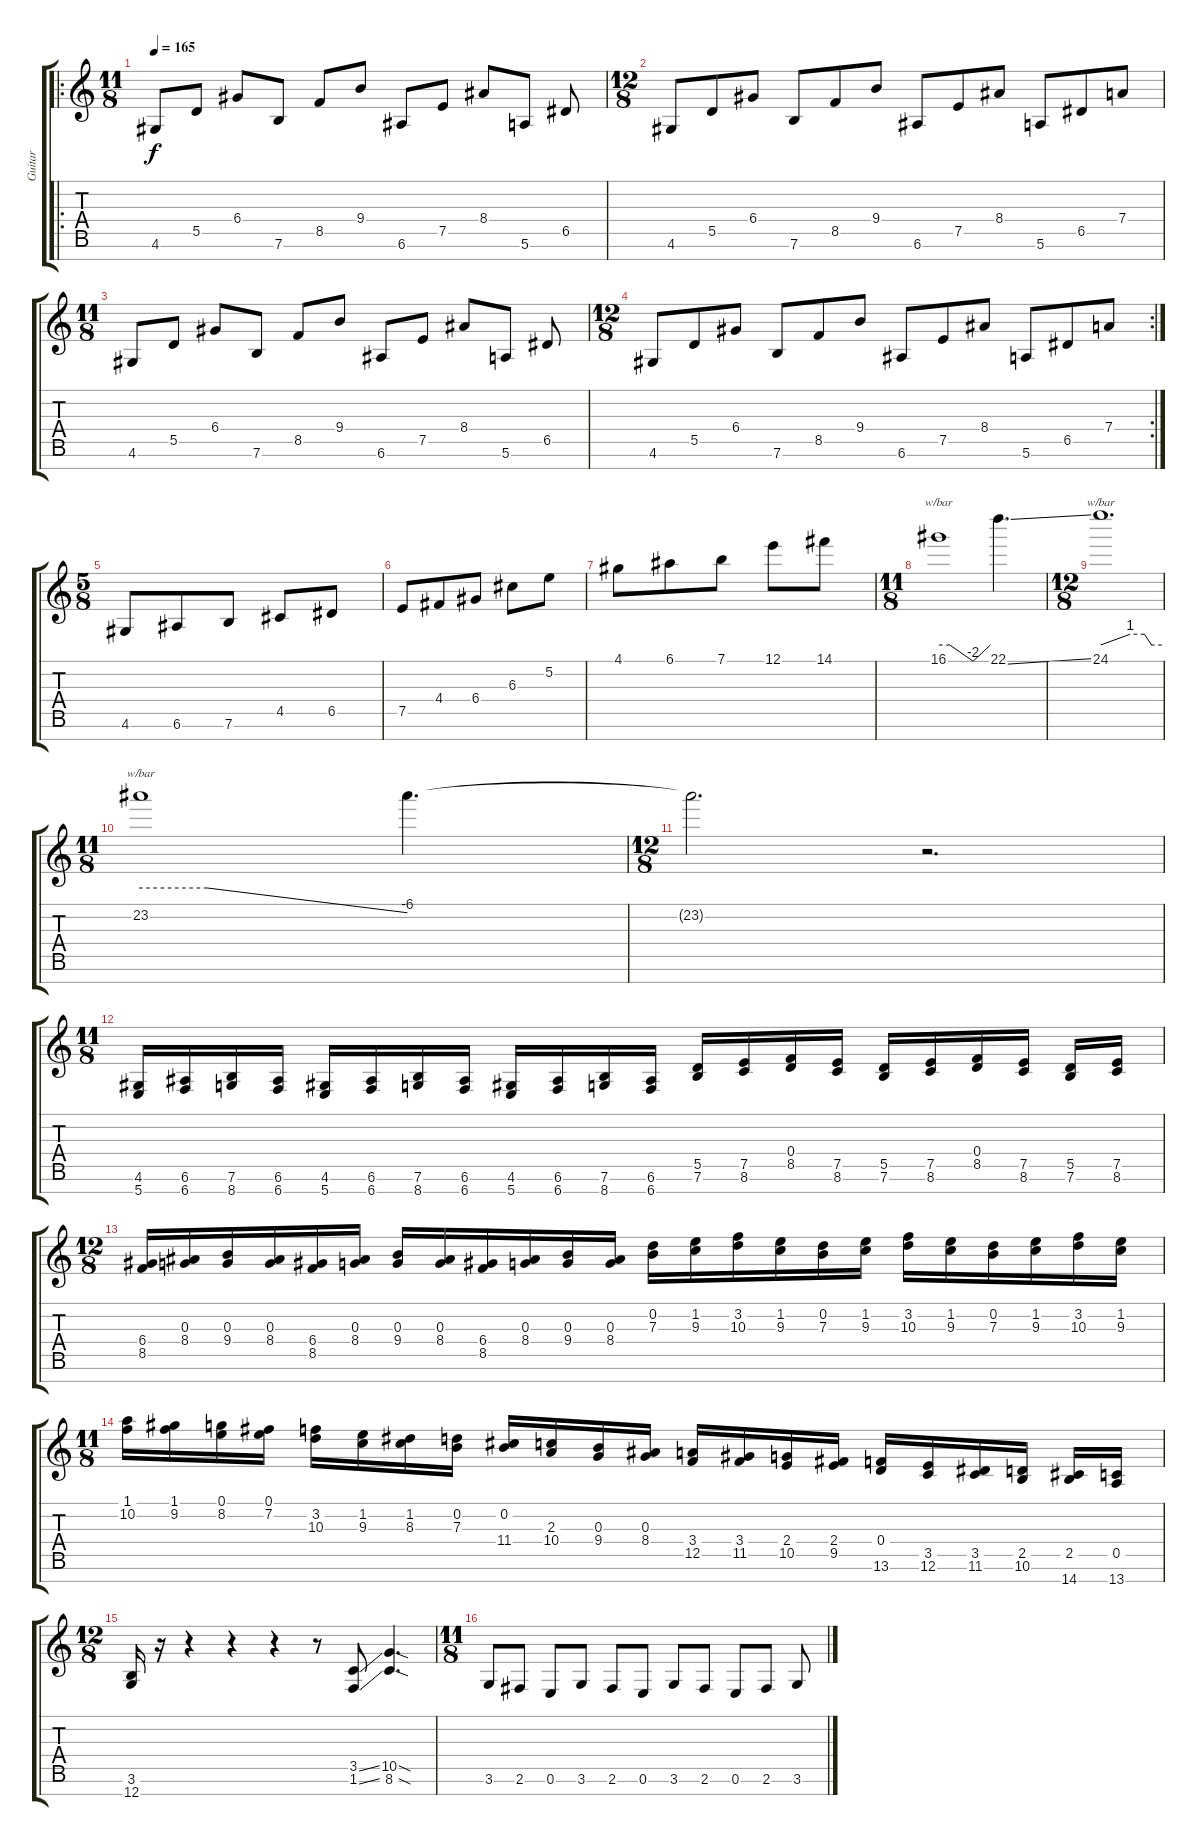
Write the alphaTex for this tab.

\track ("Guitar" "Guitar") {instrument distortionguitar}
\staff {score tabs}
\tuning (E4 B3 G3 D3 A2 E2 B1) {hide}
\ro
\ts (11 8)
\tempo 165
\clef g2
\ks c
4.6.8{dy f instrument distortionguitar} 5.5.8 6.4.8 7.6.8 8.5.8 9.4.8 6.6.8 7.5.8 8.4.8 5.6.8 6.5.8 |
\ts (12 8)
4.6.8 5.5.8 6.4.8 7.6.8 8.5.8 9.4.8 6.6.8 7.5.8 8.4.8 5.6.8 6.5.8 7.4.8 |
\ts (11 8)
4.6.8{instrument distortionguitar} 5.5.8 6.4.8 7.6.8 8.5.8 9.4.8 6.6.8 7.5.8 8.4.8 5.6.8 6.5.8 |
\rc 2
\ts (12 8)
4.6.8 5.5.8 6.4.8 7.6.8 8.5.8 9.4.8 6.6.8 7.5.8 8.4.8 5.6.8 6.5.8 7.4.8 |
\ts (5 8)
4.6.8 6.6.8 7.6.8 4.5.8 6.5.8 |
7.5.8 4.4.8 6.4.8 6.3.8 5.2.8 |
4.1.8 6.1.8 7.1.8 12.1.8 14.1.8 |
\ts (11 8)
16.1.1{tbe (custom default 0 0 13 0 40 -8 60 0)} 22.1{ss}.4{d} |
\ts (12 8)
24.1.1{d tbe (custom default 0 0 29 4 43 4 50 0 60 0)} |
\ts (11 8)
23.2.1{tbe (custom default 0 0 15 0 60 -24)} 23.2{t}.4{d} |
\ts (12 8)
23.2{t}.2{d} r.2{d} |
\ts (11 8)
(4.6 5.7).16 (6.6 6.7).16 (7.6 8.7).16 (6.6 6.7).16 (4.6 5.7).16 (6.6 6.7).16 (7.6 8.7).16 (6.6 6.7).16 (4.6 5.7).16 (6.6 6.7).16 (7.6 8.7).16 (6.6 6.7).16 (5.5 7.6).16 (7.5 8.6).16 (0.4 8.5).16 (7.5 8.6).16 (5.5 7.6).16 (7.5 8.6).16 (0.4 8.5).16 (7.5 8.6).16 (5.5 7.6).16 (7.5 8.6).16 |
\ts (12 8)
(6.4 8.5).16 (0.3 8.4).16 (0.3 9.4).16 (0.3 8.4).16 (6.4 8.5).16 (0.3 8.4).16 (0.3 9.4).16 (0.3 8.4).16 (6.4 8.5).16 (0.3 8.4).16 (0.3 9.4).16 (0.3 8.4).16 (0.2 7.3).16 (1.2 9.3).16 (3.2 10.3).16 (1.2 9.3).16 (0.2 7.3).16 (1.2 9.3).16 (3.2 10.3).16 (1.2 9.3).16 (0.2 7.3).16 (1.2 9.3).16 (3.2 10.3).16 (1.2 9.3).16 |
\ts (11 8)
(1.1 10.2).16 (1.1 9.2).16 (0.1 8.2).16 (0.1 7.2).16 (3.2 10.3).16 (1.2 9.3).16 (1.2 8.3).16 (0.2 7.3).16 (0.2 11.4).16 (2.3 10.4).16 (0.3 9.4).16 (0.3 8.4).16 (3.4 12.5).16 (3.4 11.5).16 (2.4 10.5).16 (2.4 9.5).16 (0.4 13.6).16 (3.5 12.6).16 (3.5 11.6).16 (2.5 10.6).16 (2.5 14.7).16 (0.5 13.7).16 |
\ts (12 8)
(3.6 12.7).16 r.16 r.4 r.4 r.4 r.8 (3.5{ss} 1.6{ss}).8 (10.5{sod} 8.6{sod}).4{d} |
\ts (11 8)
3.6.8 2.6.8 0.6.8 3.6.8 2.6.8 0.6.8 3.6.8 2.6.8 0.6.8 2.6.8 3.6.8
